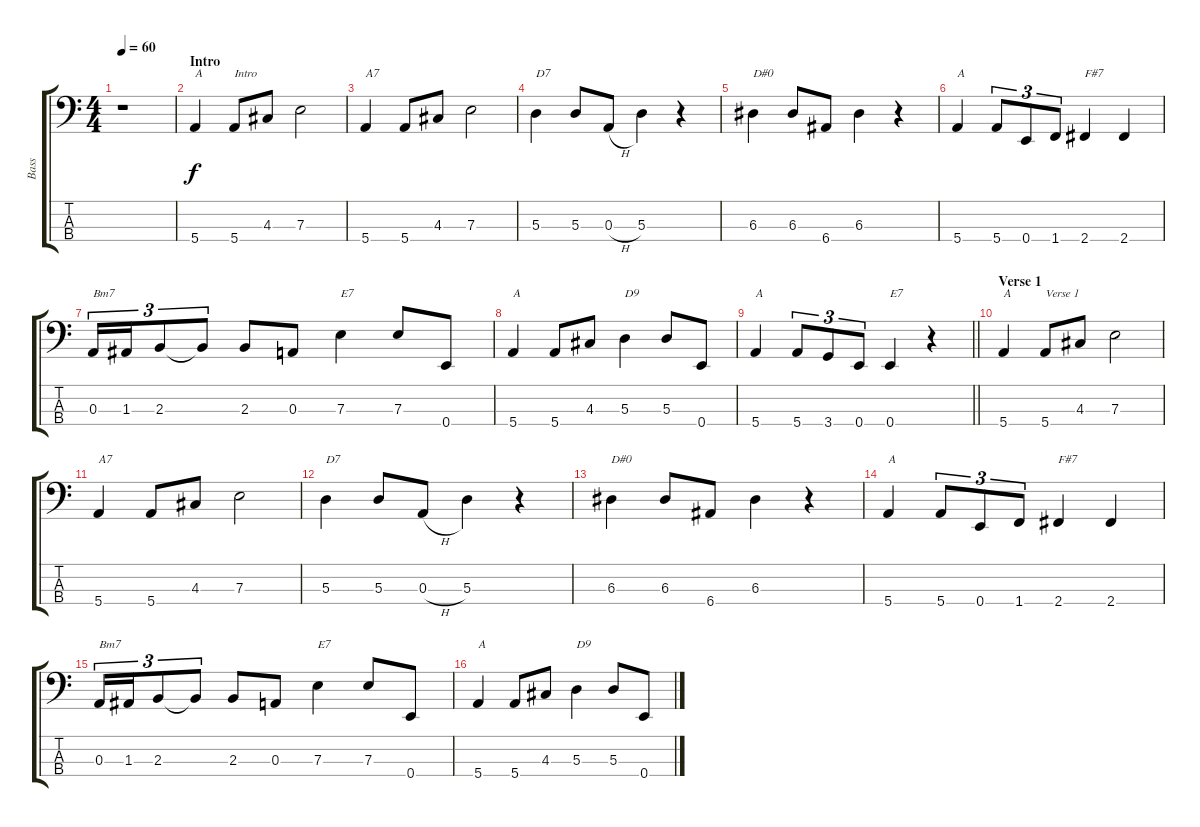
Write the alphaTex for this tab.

\track ("Bass" "Bass") {instrument electricbassfinger}
\staff {score tabs}
\tuning (G2 D2 A1 E1) {hide}
\ts (4 4)
\tempo 60
\clef f4
\ks c
r.1{dy f instrument electricbassfinger} |
\section ("" "Intro")
5.4.4{txt "A"} 5.4.8{txt "Intro"} 4.3.8 7.3.2 |
5.4.4{txt "A7"} 5.4.8 4.3.8 7.3.2 |
5.3.4{txt "D7"} 5.3.8 0.3{h}.8 5.3.4 r.4 |
6.3.4{txt "D#0"} 6.3.8 6.4.8 6.3.4 r.4 |
5.4.4{txt "A"} 5.4.8{tu (3 2)} 0.4.8{tu (3 2)} 1.4.8{tu (3 2)} 2.4.4{txt "F#7"} 2.4.4 |
0.3.16{tu (3 2) txt "Bm7"} 1.3.16{tu (3 2)} 2.3.8{tu (3 2)} 2.3{t}.8{tu (3 2)} 2.3.8 0.3.8 7.3.4{txt "E7"} 7.3.8 0.4.8 |
5.4.4{txt "A"} 5.4.8 4.3.8 5.3.4{txt "D9"} 5.3.8 0.4.8 |
\barLineRight lightlight
5.4.4{txt "A"} 5.4.8{tu (3 2)} 3.4.8{tu (3 2)} 0.4.8{tu (3 2)} 0.4.4{txt "E7"} r.4 |
\section ("" "Verse 1")
5.4.4{txt "A"} 5.4.8{txt "Verse 1"} 4.3.8 7.3.2 |
5.4.4{txt "A7"} 5.4.8 4.3.8 7.3.2 |
5.3.4{txt "D7"} 5.3.8 0.3{h}.8 5.3.4 r.4 |
6.3.4{txt "D#0"} 6.3.8 6.4.8 6.3.4 r.4 |
5.4.4{txt "A"} 5.4.8{tu (3 2)} 0.4.8{tu (3 2)} 1.4.8{tu (3 2)} 2.4.4{txt "F#7"} 2.4.4 |
0.3.16{tu (3 2) txt "Bm7"} 1.3.16{tu (3 2)} 2.3.8{tu (3 2)} 2.3{t}.8{tu (3 2)} 2.3.8 0.3.8 7.3.4{txt "E7"} 7.3.8 0.4.8 |
5.4.4{txt "A"} 5.4.8 4.3.8 5.3.4{txt "D9"} 5.3.8 0.4.8
